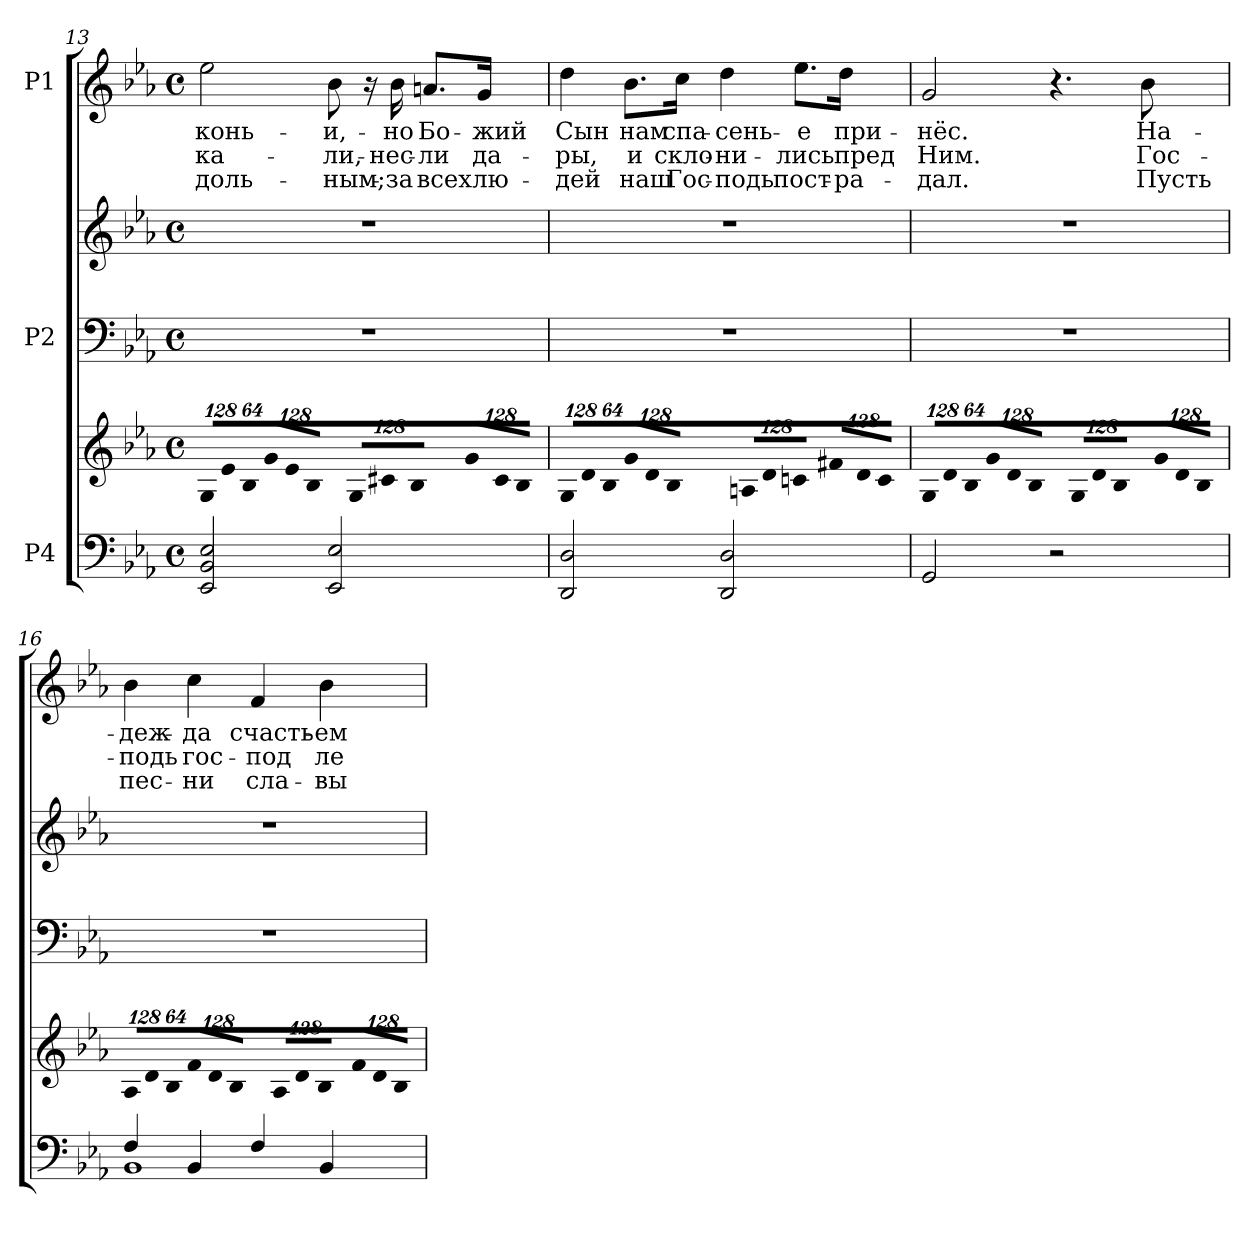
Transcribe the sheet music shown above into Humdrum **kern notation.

**kern	**kern	**kern	**kern	**kern	**text	**text	**text
*part3	*part3	*part2	*part2	*part1	*part1	*part1	*part1
*staff5	*staff4	*staff3	*staff2	*staff1	*staff1	*staff1	*staff1
*I"P4	*	*I"P2	*	*I"P1	*	*	*
!!LO:LB:g=z
*clefF4	*clefG2	*clefF4	*clefG2	*clefG2	*	*	*
*k[b-e-a-]	*k[b-e-a-]	*k[b-e-a-]	*k[b-e-a-]	*k[b-e-a-]	*	*	*
*E-:	*E-:	*E-:	*E-:	*E-:	*	*	*
*M4/4	*M4/4	*M4/4	*M4/4	*M4/4	*	*	*
*met(c)	*met(c)	*met(c)	*met(c)	*met(c)	*	*	*
*	*Xbrackettup	*	*	*	*	*	*
=13	=13	=13	=13	=13	=13	=13	=13
!	!LO:N:vis=8	!	!	!	!	!	!
!	!	!	!	!	!LO:LY:b:color=#000000	!LO:LY:b:color=#000000	!LO:LY:b:color=#000000
2EE-i/ 2BB-i 2E-i	1024%85Gi/L	1r	1r	2ee-i\	-конь-	-ка-	-доль-
!	!LO:N:vis=8	!	!	!	!	!	!
.	1024%85e-i/	.	.	.	.	.	.
!	!LO:N:vis=8	!	!	!	!	!	!
.	512%43B-i/J	.	.	.	.	.	.
!	!LO:N:vis=8	!	!	!	!	!	!
.	1024%85gi/L	.	.	.	.	.	.
!	!LO:N:vis=8	!	!	!	!	!	!
.	1024%85e-i/	.	.	.	.	.	.
!	!LO:N:vis=8	!	!	!	!	!	!
.	512%43B-i/J	.	.	.	.	.	.
!	!LO:N:vis=8	!	!	!	!	!	!
!	!	!	!	!	!LO:LY:b:color=#000000	!LO:LY:b:color=#000000	!LO:LY:b:color=#000000
2EE-i/ 2E-i	1024%85Gi/L	.	.	8b-i\	-и,-	-ли,-	-ным;-
!	!LO:N:vis=8	!	!	!	!	!	!
.	1024%85c#Xi/	.	.	.	.	.	.
.	.	.	.	16r	.	.	.
!	!LO:N:vis=8	!	!	!	!	!	!
.	512%43B-i/J	.	.	.	.	.	.
!	!	!	!	!	!LO:LY:b:color=#000000	!LO:LY:b:color=#000000	!LO:LY:b:color=#000000
.	.	.	.	16b-i\	-но	-нес-	-за
!	!LO:N:vis=8	!	!	!	!	!	!
!	!	!	!	!	!LO:LY:b:color=#000000	!LO:LY:b:color=#000000	!LO:LY:b:color=#000000
.	1024%85gi/L	.	.	8.ani/L	Бо-	-ли	всех
!	!LO:N:vis=8	!	!	!	!	!	!
.	1024%85c#i/	.	.	.	.	.	.
!	!LO:N:vis=8	!	!	!	!	!	!
.	512%43B-i/J	.	.	.	.	.	.
!	!	!	!	!	!LO:LY:b:color=#000000	!LO:LY:b:color=#000000	!LO:LY:b:color=#000000
.	.	.	.	16gi/Jk	-жий	да-	лю-
=14	=14	=14	=14	=14	=14	=14	=14
!	!LO:N:vis=8	!	!	!	!	!	!
!	!	!	!	!	!LO:LY:b:color=#000000	!LO:LY:b:color=#000000	!LO:LY:b:color=#000000
2DDi/ 2Di	1024%85Gi/L	1r	1r	4ddi\	Сын	-ры,	-дей
!	!LO:N:vis=8	!	!	!	!	!	!
.	1024%85di/	.	.	.	.	.	.
!	!LO:N:vis=8	!	!	!	!	!	!
.	512%43B-i/J	.	.	.	.	.	.
!	!LO:N:vis=8	!	!	!	!	!	!
!	!	!	!	!	!LO:LY:b:color=#000000	!LO:LY:b:color=#000000	!LO:LY:b:color=#000000
.	1024%85gi/L	.	.	8.b-i\L	нам	и	наш
!	!LO:N:vis=8	!	!	!	!	!	!
.	1024%85di/	.	.	.	.	.	.
!	!LO:N:vis=8	!	!	!	!	!	!
.	512%43B-i/J	.	.	.	.	.	.
!	!	!	!	!	!LO:LY:b:color=#000000	!LO:LY:b:color=#000000	!LO:LY:b:color=#000000
.	.	.	.	16cci\Jk	спа-	скло-	Гос-
!	!LO:N:vis=8	!	!	!	!	!	!
!	!	!	!	!	!LO:LY:b:color=#000000	!LO:LY:b:color=#000000	!LO:LY:b:color=#000000
2DDi/ 2Di	1024%85Ani/L	.	.	4ddi\	-сень-	-ни-	-подь
!	!LO:N:vis=8	!	!	!	!	!	!
.	1024%85di/	.	.	.	.	.	.
!	!LO:N:vis=8	!	!	!	!	!	!
.	512%43cni/J	.	.	.	.	.	.
!	!LO:N:vis=8	!	!	!	!	!	!
!	!	!	!	!	!LO:LY:b:color=#000000	!LO:LY:b:color=#000000	!LO:LY:b:color=#000000
.	1024%85f#Xi/L	.	.	8.ee-i\L	-е	-лись	пост-
!	!LO:N:vis=8	!	!	!	!	!	!
.	1024%85di/	.	.	.	.	.	.
!	!LO:N:vis=8	!	!	!	!	!	!
.	512%43ci/J	.	.	.	.	.	.
!	!	!	!	!	!LO:LY:b:color=#000000	!LO:LY:b:color=#000000	!LO:LY:b:color=#000000
.	.	.	.	16ddi\Jk	при-	пред	-ра-
=15	=15	=15	=15	=15	=15	=15	=15
!	!LO:N:vis=8	!	!	!	!	!	!
!	!	!	!	!	!LO:LY:b:color=#000000	!LO:LY:b:color=#000000	!LO:LY:b:color=#000000
2GGi/	1024%85Gi/L	1r	1r	2gi/	-нёс.	Ним.	-дал.
!	!LO:N:vis=8	!	!	!	!	!	!
.	1024%85di/	.	.	.	.	.	.
!	!LO:N:vis=8	!	!	!	!	!	!
.	512%43B-i/J	.	.	.	.	.	.
!	!LO:N:vis=8	!	!	!	!	!	!
.	1024%85gi/L	.	.	.	.	.	.
!	!LO:N:vis=8	!	!	!	!	!	!
.	1024%85di/	.	.	.	.	.	.
!	!LO:N:vis=8	!	!	!	!	!	!
.	512%43B-i/J	.	.	.	.	.	.
!	!LO:N:vis=8	!	!	!	!	!	!
2r	1024%85Gi/L	.	.	4.r	.	.	.
!	!LO:N:vis=8	!	!	!	!	!	!
.	1024%85di/	.	.	.	.	.	.
!	!LO:N:vis=8	!	!	!	!	!	!
.	512%43B-i/J	.	.	.	.	.	.
!	!LO:N:vis=8	!	!	!	!	!	!
.	1024%85gi/L	.	.	.	.	.	.
!	!LO:N:vis=8	!	!	!	!	!	!
.	1024%85di/	.	.	.	.	.	.
!	!	!	!	!	!LO:LY:b:color=#000000	!LO:LY:b:color=#000000	!LO:LY:b:color=#000000
.	.	.	.	8b-i\	На-	Гос-	Пусть
!	!LO:N:vis=8	!	!	!	!	!	!
.	512%43B-i/J	.	.	.	.	.	.
!!LO:LB:g=z
=16	=16	=16	=16	=16	=16	=16	=16
*^	*	*	*	*	*	*	*
!	!	!LO:N:vis=8	!	!	!	!	!	!
!	!	!	!	!	!	!LO:LY:b:color=#000000	!LO:LY:b:color=#000000	!LO:LY:b:color=#000000
4Fi/	1BB-i	1024%85A-i/L	1r	1r	4b-i\	-деж-	-подь	пес-
!	!	!LO:N:vis=8	!	!	!	!	!	!
.	.	1024%85di/	.	.	.	.	.	.
!	!	!LO:N:vis=8	!	!	!	!	!	!
.	.	512%43B-i/J	.	.	.	.	.	.
!	!	!LO:N:vis=8	!	!	!	!	!	!
!	!	!	!	!	!	!LO:LY:b:color=#000000	!LO:LY:b:color=#000000	!LO:LY:b:color=#000000
4BB-i/	.	1024%85fi/L	.	.	4cci\	-да	гос-	-ни
!	!	!LO:N:vis=8	!	!	!	!	!	!
.	.	1024%85di/	.	.	.	.	.	.
!	!	!LO:N:vis=8	!	!	!	!	!	!
.	.	512%43B-i/J	.	.	.	.	.	.
!	!	!LO:N:vis=8	!	!	!	!	!	!
!	!	!	!	!	!	!LO:LY:b:color=#000000	!LO:LY:b:color=#000000	!LO:LY:b:color=#000000
4Fi/	.	1024%85A-i/L	.	.	4fi/	счасть-	-под	сла-
!	!	!LO:N:vis=8	!	!	!	!	!	!
.	.	1024%85di/	.	.	.	.	.	.
!	!	!LO:N:vis=8	!	!	!	!	!	!
.	.	512%43B-i/J	.	.	.	.	.	.
!	!	!LO:N:vis=8	!	!	!	!	!	!
!	!	!	!	!	!	!LO:LY:b:color=#000000	!LO:LY:b:color=#000000	!LO:LY:b:color=#000000
4BB-i/	.	1024%85fi/L	.	.	4b-i\	-ем	ле-	-вы
!	!	!LO:N:vis=8	!	!	!	!	!	!
.	.	1024%85di/	.	.	.	.	.	.
!	!	!LO:N:vis=8	!	!	!	!	!	!
.	.	512%43B-i/J	.	.	.	.	.	.
*v	*v	*	*	*	*	*	*	*
=	=	=	=	=	=	=	=
*-	*-	*-	*-	*-	*-	*-	*-
